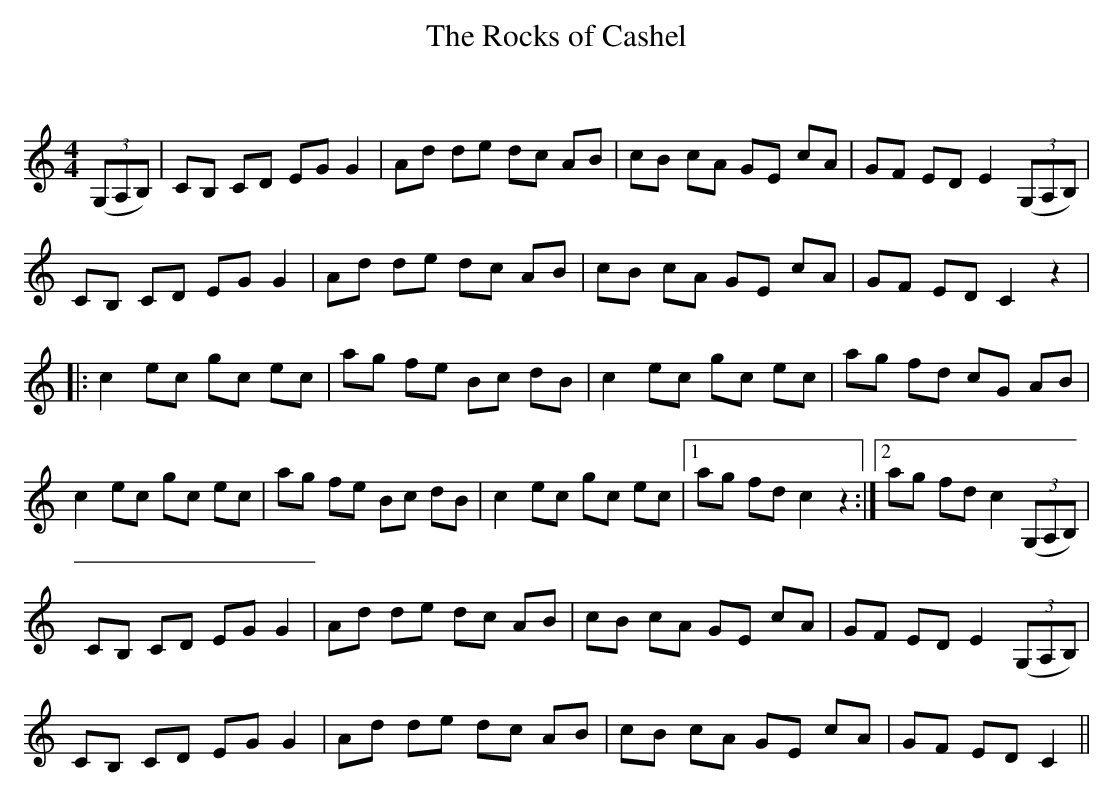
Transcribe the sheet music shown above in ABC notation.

X:1
T: The Rocks of Cashel
C:
Q: 232
K:C
M:4/4
L:1/8
((3G,A,B,) |CB, CD EG G2|Ad de dc AB|cB cA GE cA|GF ED E2 ((3G,A,B,) |
CB, CD EG G2|Ad de dc AB|cB cA GE cA|GF ED C2 z2|
|:c2 ec gc ec|ag fe Bc dB|c2 ec gc ec|ag fd cG AB|
c2 ec gc ec|ag fe Bc dB|c2 ec gc ec|1ag fd c2 z2:|2ag fd c2 ((3G,A,B,) |
CB, CD EG G2|Ad de dc AB|cB cA GE cA|GF ED E2 ((3G,A,B,) |
CB, CD EG G2|Ad de dc AB|cB cA GE cA|GF ED C2||
